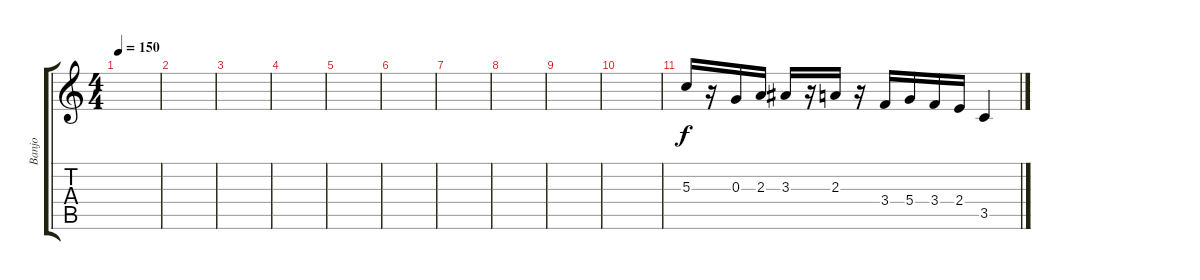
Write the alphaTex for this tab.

\track ("Banjo" "Banjo") {instrument banjo}
\staff {score tabs}
\tuning (E4 B3 G3 D3 A2 E2) {hide}
\displaytranspose 12
\ts (4 4)
\tempo 150
\clef g2
\ks c
|
|
|
|
|
|
|
|
|
|
5.3.16 r.16 0.3.16 2.3.16 3.3.16 r.16 2.3.16 r.16 3.4.16 5.4.16 3.4.16 2.4.16 3.5.4
